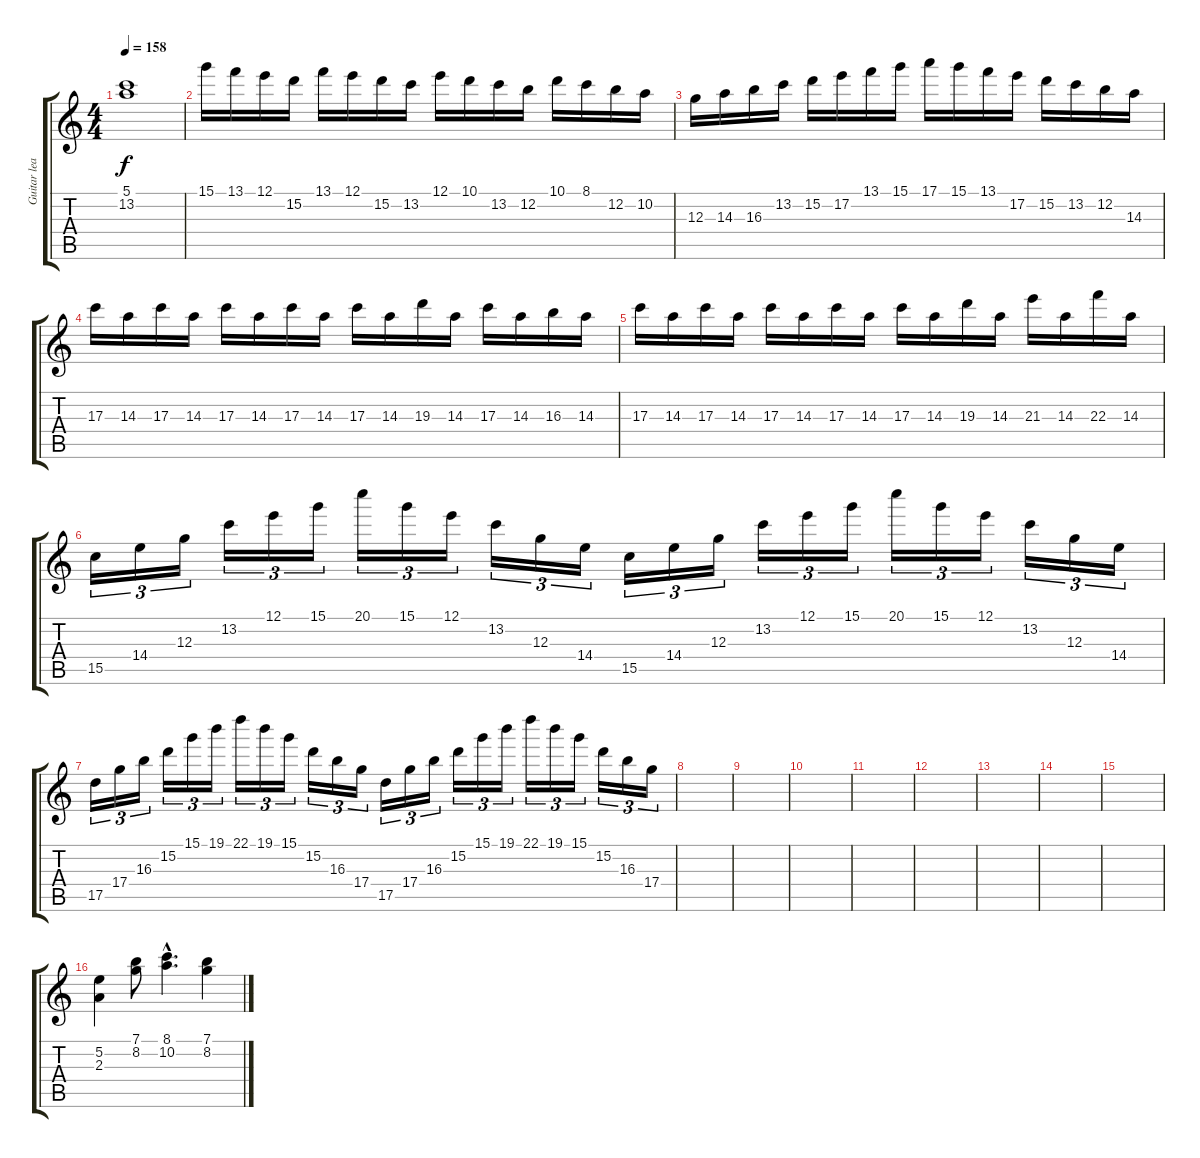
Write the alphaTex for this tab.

\track ("Guitar lead 1+2" "Guitar lea") {instrument distortionguitar}
\staff {score tabs}
\tuning (E4 B3 G3 D3 A2 E2) {hide}
\ts (4 4)
\tempo 158
\clef g2
\ks c
(5.1 13.2).1{dy f} |
15.1.16 13.1.16 12.1.16 15.2.16 13.1.16 12.1.16 15.2.16 13.2.16 12.1.16 10.1.16 13.2.16 12.2.16 10.1.16 8.1.16 12.2.16 10.2.16 |
12.3.16 14.3.16 16.3.16 13.2.16 15.2.16 17.2.16 13.1.16 15.1.16 17.1.16 15.1.16 13.1.16 17.2.16 15.2.16 13.2.16 12.2.16 14.3.16 |
17.3.16 14.3.16 17.3.16 14.3.16 17.3.16 14.3.16 17.3.16 14.3.16 17.3.16 14.3.16 19.3.16 14.3.16 17.3.16 14.3.16 16.3.16 14.3.16 |
17.3.16 14.3.16 17.3.16 14.3.16 17.3.16 14.3.16 17.3.16 14.3.16 17.3.16 14.3.16 19.3.16 14.3.16 21.3.16 14.3.16 22.3.16 14.3.16 |
15.5.16{tu (3 2)} 14.4.16{tu (3 2)} 12.3.16{tu (3 2)} 13.2.16{tu (3 2)} 12.1.16{tu (3 2)} 15.1.16{tu (3 2)} 20.1.16{tu (3 2)} 15.1.16{tu (3 2)} 12.1.16{tu (3 2)} 13.2.16{tu (3 2)} 12.3.16{tu (3 2)} 14.4.16{tu (3 2)} 15.5.16{tu (3 2)} 14.4.16{tu (3 2)} 12.3.16{tu (3 2)} 13.2.16{tu (3 2)} 12.1.16{tu (3 2)} 15.1.16{tu (3 2)} 20.1.16{tu (3 2)} 15.1.16{tu (3 2)} 12.1.16{tu (3 2)} 13.2.16{tu (3 2)} 12.3.16{tu (3 2)} 14.4.16{tu (3 2)} |
17.5.16{tu (3 2)} 17.4.16{tu (3 2)} 16.3.16{tu (3 2)} 15.2.16{tu (3 2)} 15.1.16{tu (3 2)} 19.1.16{tu (3 2)} 22.1.16{tu (3 2)} 19.1.16{tu (3 2)} 15.1.16{tu (3 2)} 15.2.16{tu (3 2)} 16.3.16{tu (3 2)} 17.4.16{tu (3 2)} 17.5.16{tu (3 2)} 17.4.16{tu (3 2)} 16.3.16{tu (3 2)} 15.2.16{tu (3 2)} 15.1.16{tu (3 2)} 19.1.16{tu (3 2)} 22.1.16{tu (3 2)} 19.1.16{tu (3 2)} 15.1.16{tu (3 2)} 15.2.16{tu (3 2)} 16.3.16{tu (3 2)} 17.4.16{tu (3 2)} |
|
|
|
|
|
|
|
|
(5.2 2.3).4 (7.1 8.2).8 (8.1{hac} 10.2{hac}).4{d} (7.1 8.2).4
